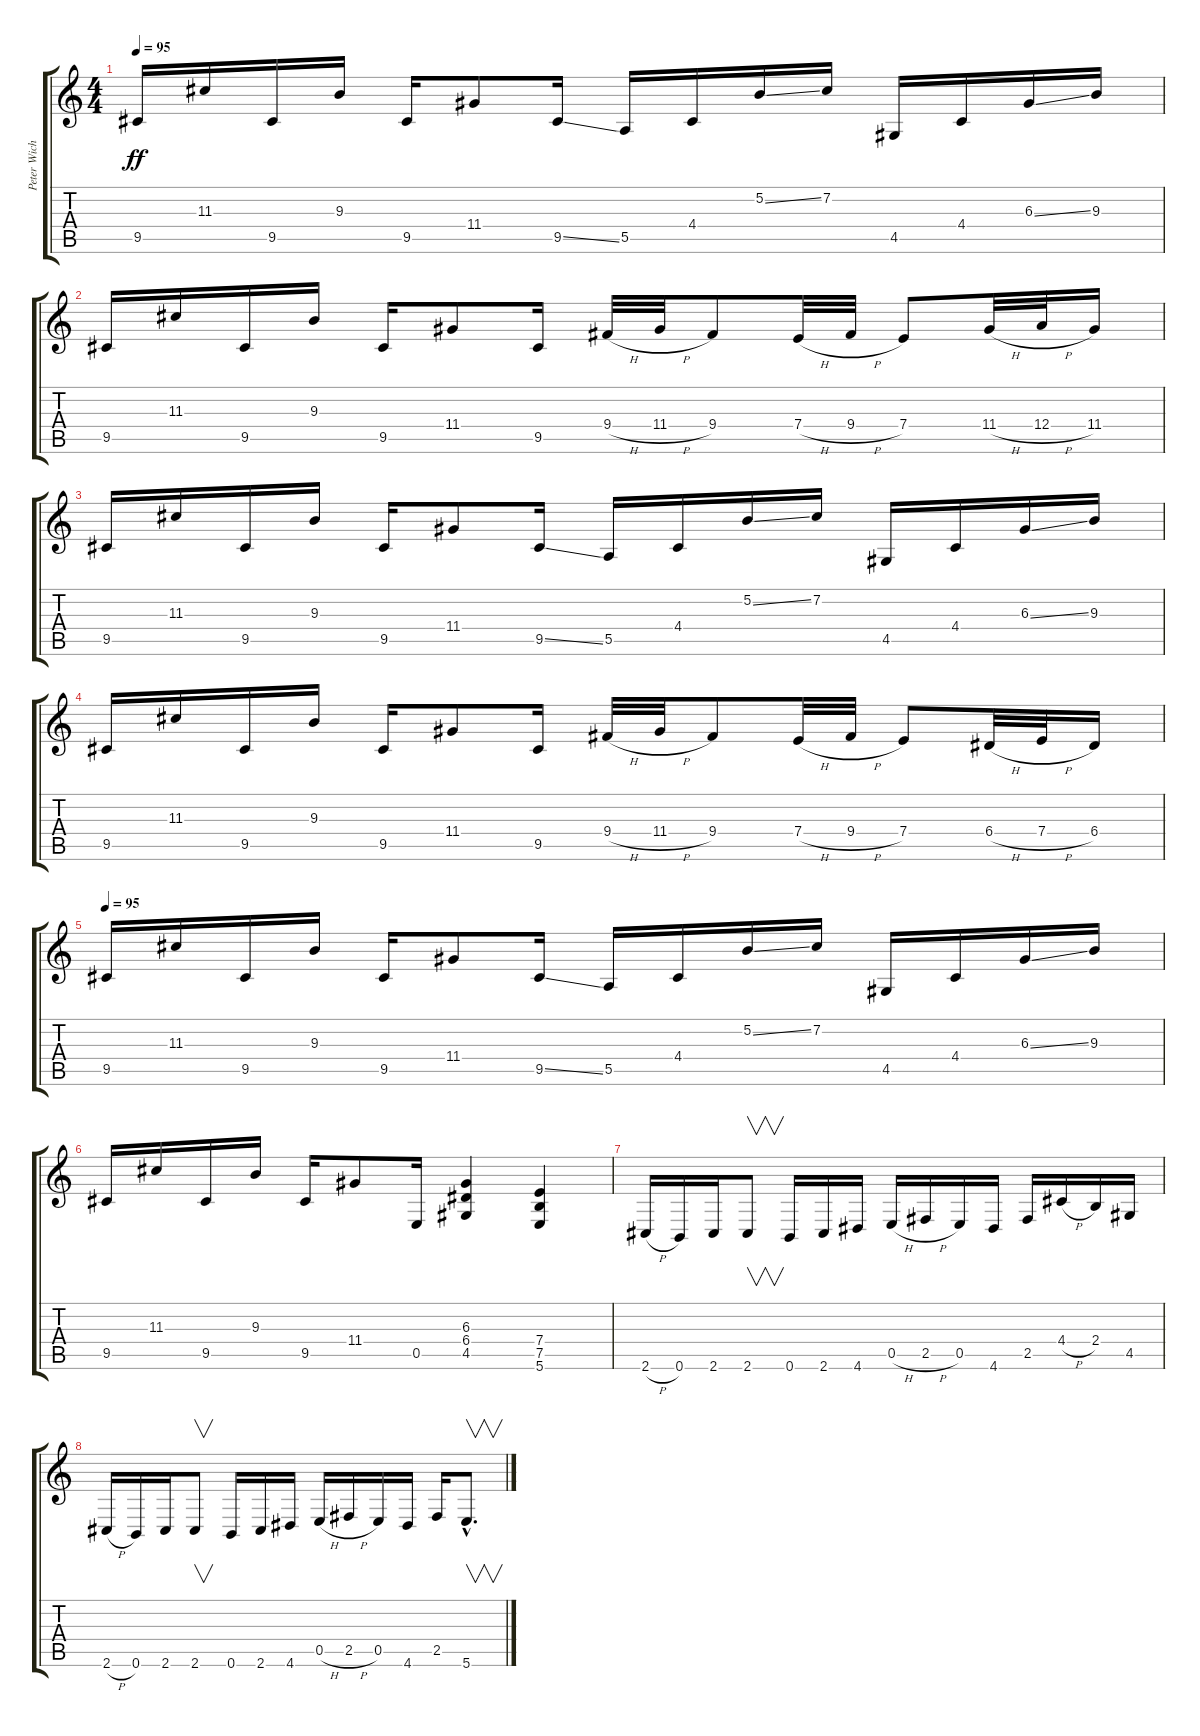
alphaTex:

\track ("Peter Wichers" "Peter Wich") {instrument distortionguitar}
\staff {score tabs}
\tuning (B3 Gb3 D3 A2 E2 B1) {hide}
\ts (4 4)
\tempo 95
\clef g2
\ks c
9.5.16{dy ff} 11.3.16 9.5.16 9.3.16 9.5.16 11.4.8 9.5{ss}.16 5.5.16 4.4.16 5.2{ss}.16 7.2.16 4.5.16 4.4.16 6.3{ss}.16 9.3.16 |
9.5.16 11.3.16 9.5.16 9.3.16 9.5.16 11.4.8 9.5.16 9.4{h}.32 11.4{h}.32 9.4.8 7.4{h}.32 9.4{h}.32 7.4.8 11.4{h}.32 12.4{h}.32 11.4.16 |
9.5.16 11.3.16 9.5.16 9.3.16 9.5.16 11.4.8 9.5{ss}.16 5.5.16 4.4.16 5.2{ss}.16 7.2.16 4.5.16 4.4.16 6.3{ss}.16 9.3.16 |
9.5.16 11.3.16 9.5.16 9.3.16 9.5.16 11.4.8 9.5.16 9.4{h}.32 11.4{h}.32 9.4.8 7.4{h}.32 9.4{h}.32 7.4.8 6.4{h}.32 7.4{h}.32 6.4.16 |
\tempo 95
9.5.16 11.3.16 9.5.16 9.3.16 9.5.16 11.4.8 9.5{ss}.16 5.5.16 4.4.16 5.2{ss}.16 7.2.16 4.5.16 4.4.16 6.3{ss}.16 9.3.16 |
9.5.16 11.3.16 9.5.16 9.3.16 9.5.16 11.4.8 0.5.16 (6.3 6.4 4.5).4 (7.4 7.5 5.6).4 |
2.6{h}.16 0.6.16 2.6.16 2.6.8{v} 0.6.16 2.6.16 4.6.16 0.5{h}.16 2.5{h}.16 0.5.16 4.6.16 2.5.16 4.4{h}.16 2.4.16 4.5.16 |
2.6{h}.16 0.6.16 2.6.16 2.6.8{v} 0.6.16 2.6.16 4.6.16 0.5{h}.16 2.5{h}.16 0.5.16 4.6.16 2.5.16 5.6{hac}.8{v d}
